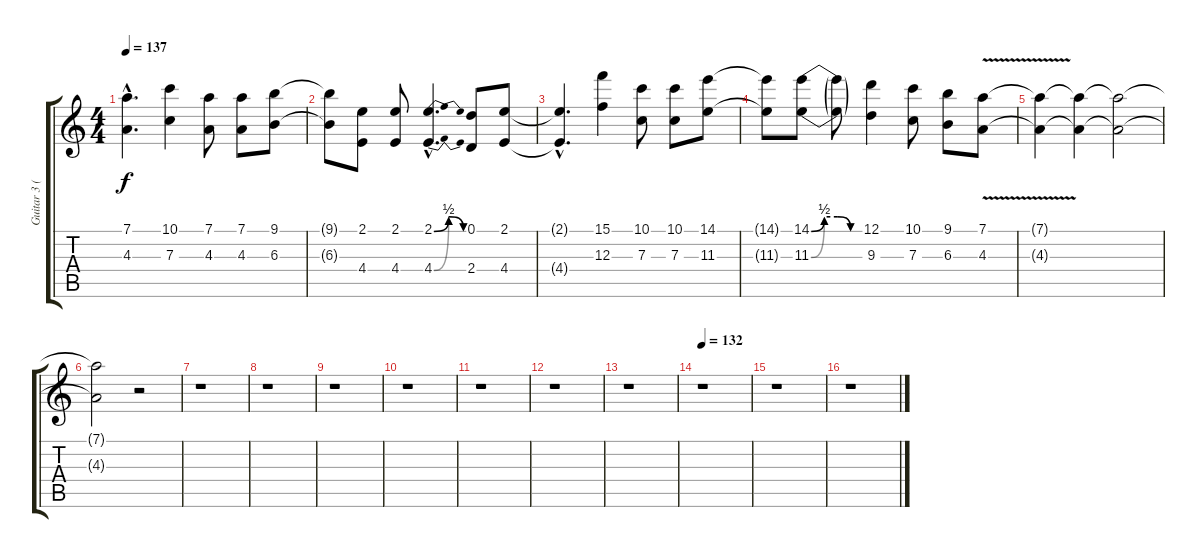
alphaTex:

\track ("Guitar 3 (Dist. Solo)" "Guitar 3 (") {instrument distortionguitar}
\staff {score tabs}
\tuning (D4 A3 F3 C3 G2 D2) {hide}
\ts (4 4)
\tempo 137
\clef g2
\ks c
(7.1{hac t} 4.3{hac t}).4{d dy f} (10.1 7.3).4 (7.1 4.3).8 (7.1 4.3).8 (9.1 6.3).8 |
(9.1{t} 6.3{t}).8 (2.1 4.4).8 (2.1 4.4).8 (2.1{be (bendrelease 0 0 15 2 41 2 60 0) hac} 4.4{be (bendrelease 0 0 15 2 30 2 60 0) hac}).4{d} (0.1 2.4).8 (2.1 4.4).8 |
(2.1{hac t} 4.4{hac t}).4{d} (15.1 12.3).4 (10.1 7.3).8 (10.1 7.3).8 (14.1 11.3).8 |
(14.1{t} 11.3{t}).8 (14.1{be (custom 0 0 15 2 30 2 45 0 60 0)} 11.3{be (custom 0 0 15 2 30 2 45 0 60 0)}).8 (14.1{t} 11.3{t}).8 (12.1 9.3).4 (10.1 7.3).8 (9.1 6.3).8 (7.1{v} 4.3).8 |
(7.1{t} 4.3{t}).4 (7.1{t} 4.3{t}).4 (7.1{t} 4.3{t}).2{volume 9} |
(7.1{t} 4.3{t}).2 r.2 |
r.1 |
r.1 |
r.1 |
r.1 |
r.1 |
r.1 |
r.1 |
\tempo 132
r.1 |
r.1 |
r.1
